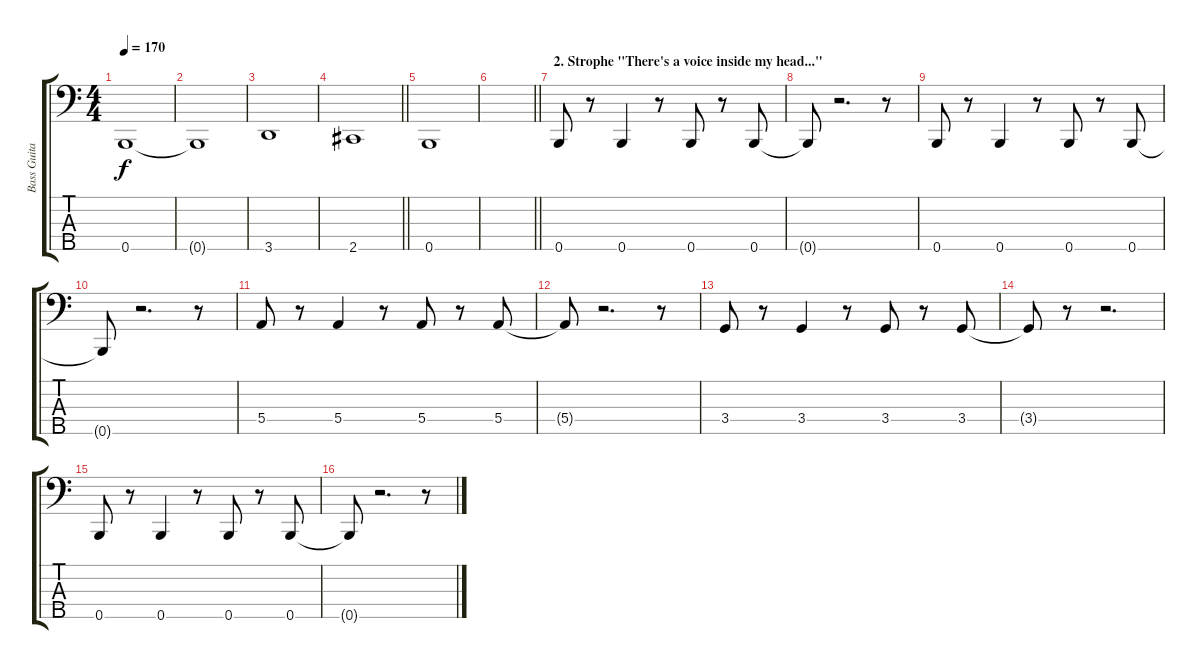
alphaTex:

\track ("Bass Guitar" "Bass Guita") {instrument electricbassfinger}
\staff {score tabs}
\tuning (G2 D2 A1 E1 B0) {hide}
\ts (4 4)
\tempo 170
\clef f4
\ks c
0.5.1{dy f} |
0.5{t}.1 |
3.5.1 |
\barLineRight lightlight
2.5.1 |
0.5.1 |
\barLineRight lightlight
|
\section ("" "2. Strophe \"There's a voice inside my head...\"")
0.5.8 r.8 0.5.4 r.8 0.5.8 r.8 0.5.8 |
0.5{t}.8 r.2{d} r.8 |
0.5.8 r.8 0.5.4 r.8 0.5.8 r.8 0.5.8 |
0.5{t}.8 r.2{d} r.8 |
5.4.8 r.8 5.4.4 r.8 5.4.8 r.8 5.4.8 |
5.4{t}.8 r.2{d} r.8 |
3.4.8 r.8 3.4.4 r.8 3.4.8 r.8 3.4.8 |
3.4{t}.8 r.8 r.2{d} |
0.5.8 r.8 0.5.4 r.8 0.5.8 r.8 0.5.8 |
0.5{t}.8 r.2{d} r.8
